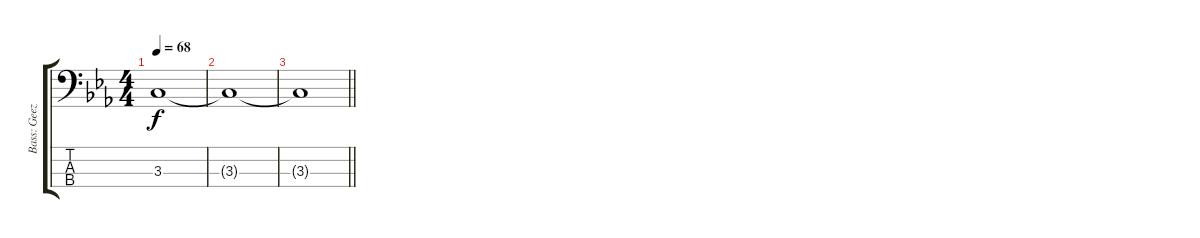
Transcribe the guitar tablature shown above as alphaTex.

\track ("Bass: Geezer" "Bass: Geez") {instrument electricbassfinger}
\staff {score tabs}
\tuning (G2 D2 A1 E1) {hide}
\ts (4 4)
\tempo 68
\clef f4
\ks eb
3.3{t}.1{dy f} |
3.3{t}.1 |
\barLineRight lightlight
3.3{t}.1
